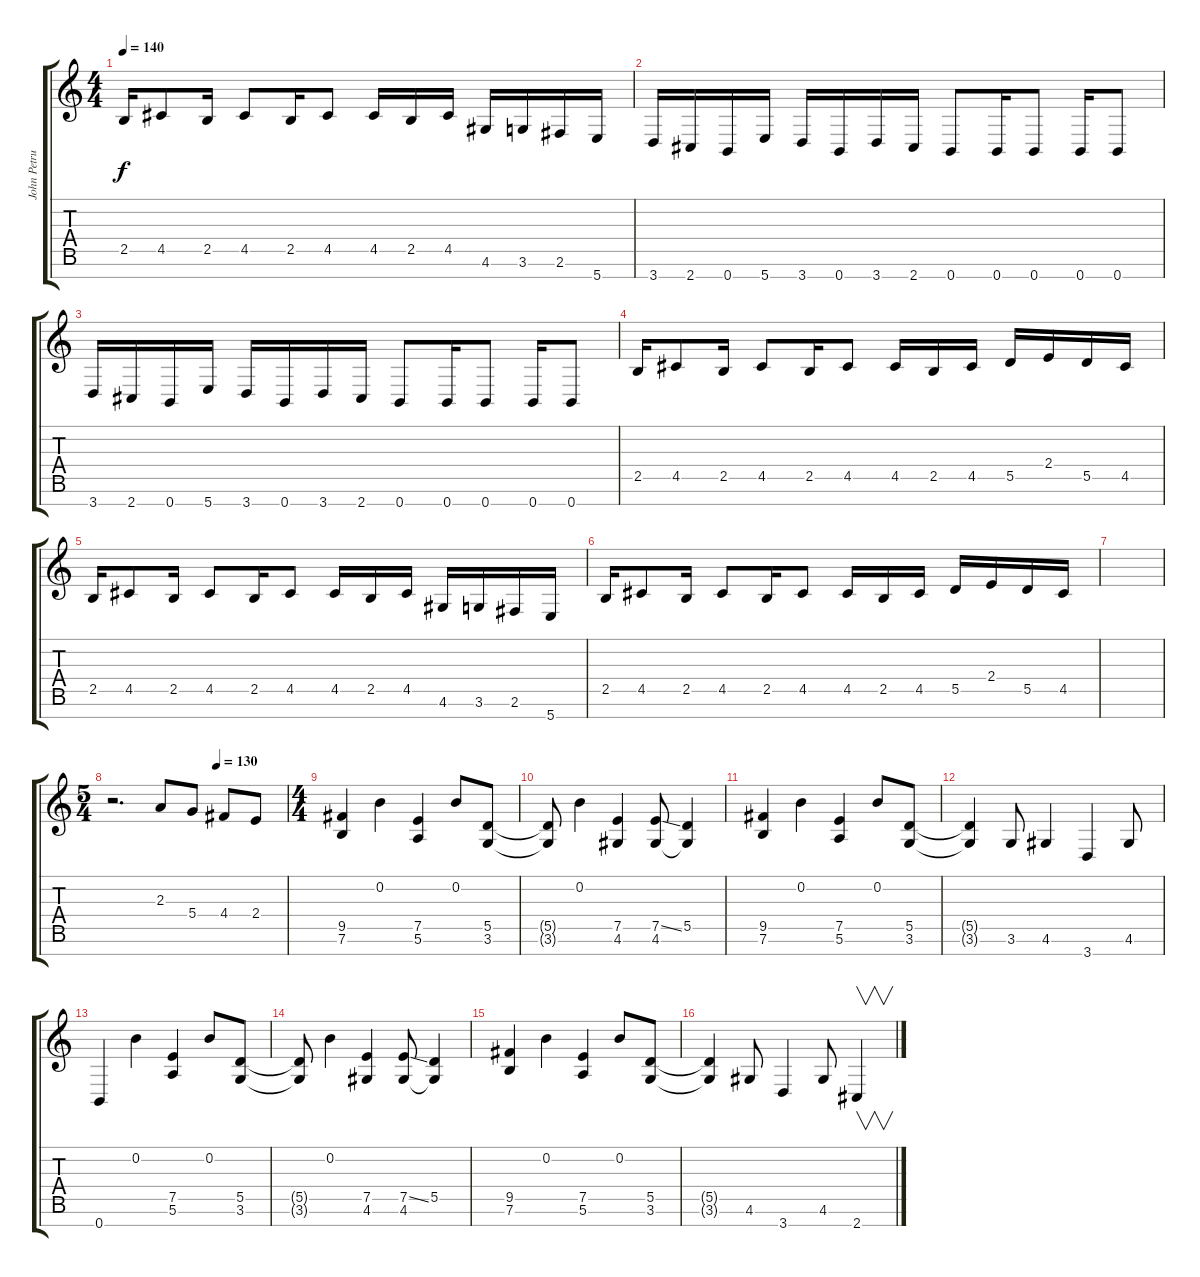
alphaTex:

\track ("John Petrucci Rhythm" "John Petru") {instrument distortionguitar}
\staff {score tabs}
\tuning (E4 B3 G3 D3 A2 E2 B1) {hide}
\ts (4 4)
\tempo 140
\clef g2
\ks c
2.5.16{dy f} 4.5.8 2.5.16 4.5.8 2.5.16 4.5.8 4.5.16 2.5.16 4.5.16 4.6.16 3.6.16 2.6.16 5.7.16 |
3.7.16 2.7.16 0.7.16 5.7.16 3.7.16 0.7.16 3.7.16 2.7.16 0.7.8 0.7.16 0.7.8 0.7.16 0.7.8 |
3.7.16 2.7.16 0.7.16 5.7.16 3.7.16 0.7.16 3.7.16 2.7.16 0.7.8 0.7.16 0.7.8 0.7.16 0.7.8 |
2.5.16 4.5.8 2.5.16 4.5.8 2.5.16 4.5.8 4.5.16 2.5.16 4.5.16 5.5.16 2.4.16 5.5.16 4.5.16 |
2.5.16 4.5.8 2.5.16 4.5.8 2.5.16 4.5.8 4.5.16 2.5.16 4.5.16 4.6.16 3.6.16 2.6.16 5.7.16 |
2.5.16 4.5.8 2.5.16 4.5.8 2.5.16 4.5.8 4.5.16 2.5.16 4.5.16 5.5.16 2.4.16 5.5.16 4.5.16 |
|
\ts (5 4)
\tempo (130 0.6)
r.2{d} 2.3.8 5.4.8 4.4.8 2.4.8 |
\ts (4 4)
(9.5 7.6).4 0.2.4 (7.5 5.6).4 0.2.8 (5.5 3.6).8 |
(5.5{t} 3.6{t}).8 0.2.4 (7.5 4.6).4 (7.5{ss} 4.6).8 (5.5 4.6{t}).4 |
(9.5 7.6).4 0.2.4 (7.5 5.6).4 0.2.8 (5.5 3.6).8 |
(5.5{t} 3.6{t}).4 3.6.8 4.6.4 3.7.4 4.6.8 |
0.7.4 0.2.4 (7.5 5.6).4 0.2.8 (5.5 3.6).8 |
(5.5{t} 3.6{t}).8 0.2.4 (7.5 4.6).4 (7.5{ss} 4.6).8 (5.5 4.6{t}).4 |
(9.5 7.6).4 0.2.4 (7.5 5.6).4 0.2.8 (5.5 3.6).8 |
(5.5{t} 3.6{t}).4 4.6.8 3.7.4 4.6.8 2.7.4{v}
